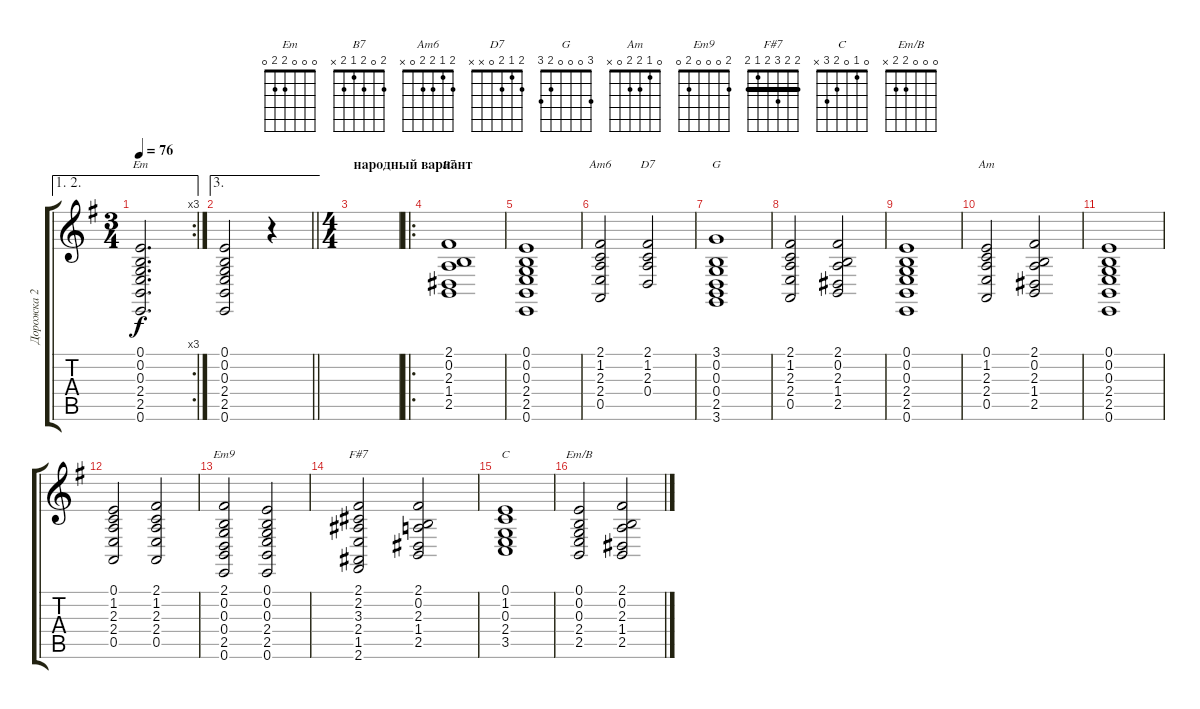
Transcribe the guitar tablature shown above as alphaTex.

\track ("Дорожка 2" "Дорожка 2") {instrument stringensemble1}
\staff {score tabs}
\tuning (E4 B3 G3 D3 A2 E2) {hide}
\chord ("Em" 0 0 0 2 2 0)
\chord ("B7" 2 0 2 1 2 x)
\chord ("Am6" 2 1 2 2 0 x)
\chord ("D7" 2 1 2 0 x x)
\chord ("G" 3 0 0 0 2 3)
\chord ("Am" 0 1 2 2 0 x)
\chord ("Em9" 2 0 0 0 2 0)
\chord ("F#7" 2 2 3 2 1 2) {barre 2}
\chord ("C" 0 1 0 2 3 x)
\chord ("Em/B" 0 0 0 2 2 x)
\ae (1 2)
\rc 3
\ts (3 4)
\tempo 76
\clef g2
\ks g
(0.1 0.2 0.3 2.4 2.5 0.6).2{d ch "Em" dy f} |
\ae 3
\barLineRight lightlight
(0.1 0.2 0.3 2.4 2.5 0.6).2 r.4 |
\ts (4 4)
\section ("" "народный вариант")
|
\ro
(2.1 0.2 2.3 1.4 2.5).1{ch "B7"} |
(0.1 0.2 0.3 2.4 2.5 0.6).1 |
(2.1 1.2 2.3 2.4 0.5).2{ch "Am6"} (2.1 1.2 2.3 0.4).2{ch "D7"} |
(3.1 0.2 0.3 0.4 2.5 3.6).1{ch "G"} |
(2.1 1.2 2.3 2.4 0.5).2 (2.1 0.2 2.3 1.4 2.5).2 |
(0.1 0.2 0.3 2.4 2.5 0.6).1 |
(0.1 1.2 2.3 2.4 0.5).2{ch "Am"} (2.1 0.2 2.3 1.4 2.5).2 |
(0.1 0.2 0.3 2.4 2.5 0.6).1 |
(0.1 1.2 2.3 2.4 0.5).2 (2.1 1.2 2.3 2.4 0.5).2 |
(2.1 0.2 0.3 0.4 2.5 0.6).2{ch "Em9"} (0.1 0.2 0.3 2.4 2.5 0.6).2 |
(2.1 2.2 3.3 2.4 1.5 2.6).2{ch "F#7"} (2.1 0.2 2.3 1.4 2.5).2 |
(0.1 1.2 0.3 2.4 3.5).1{ch "C"} |
(0.1 0.2 0.3 2.4 2.5).2{ch "Em/B"} (2.1 0.2 2.3 1.4 2.5).2
